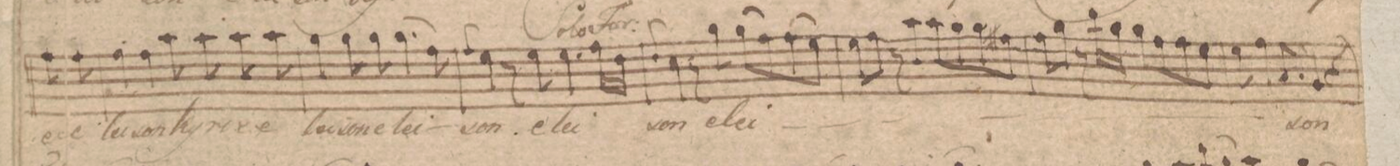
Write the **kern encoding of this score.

**kern	**text	**dynam
*I"Canto	*	*
*clefC1	*	*
*k[f#c#]	*	*
*met(c)	*	*
*M4/4	*	*
8dd\	-e	.
8dd\	e-	.
=53	=53	=53
4dd\	-lei-	.
4dd\	-son	.
8ff#\	Ky-	.
8ff#\	-ri-	.
8ff#\	-e	.
8ff#\	e-	.
=54	=54	=54
4ee\	-lei-	.
8ee\	-son	.
8ee\	e-	.
(4.ee\	-lei-	.
8dd\)	.	.
=55	=55	=55
8qqdd/	.	.
4cc#\	-son	.
8r	.	.
8cc#\	e-	.
4.cc#\	-lei-	.
16dd\LL	.	f
16b\JJ	.	.
=56	=56	=56
8qqb/	.	.
4a\	-son	.
8r	.	.
8ee\	e-	.
(8ee\L	-lei-	.
8dd\)	.	.
(8dd\	.	.
8cc#\J)	.	.
=57	=57	=57
8cc#\L	.	.
8dd\J	.	.
8r	.	.
8ff#\	.	.
8ff#\L	.	.
8ee\	.	.
8ee\	.	.
8dd#X\J	.	.
=58	=58	=58
8dd\L	.	.
8ee\J	.	.
8r	.	.
16gg\LL	.	.
16ee\JJ	.	.
8ee\L	.	.
8dd\	.	.
8dd\	.	.
8cc#\J	.	.
=59	=59	=59
8cc#\	.	.
4dd\	.	.
8f#/	.	.
8qqf#/	.	.
4e/	-son	.
4r	.	.
=60	=60	=60
*-	*-	*-
